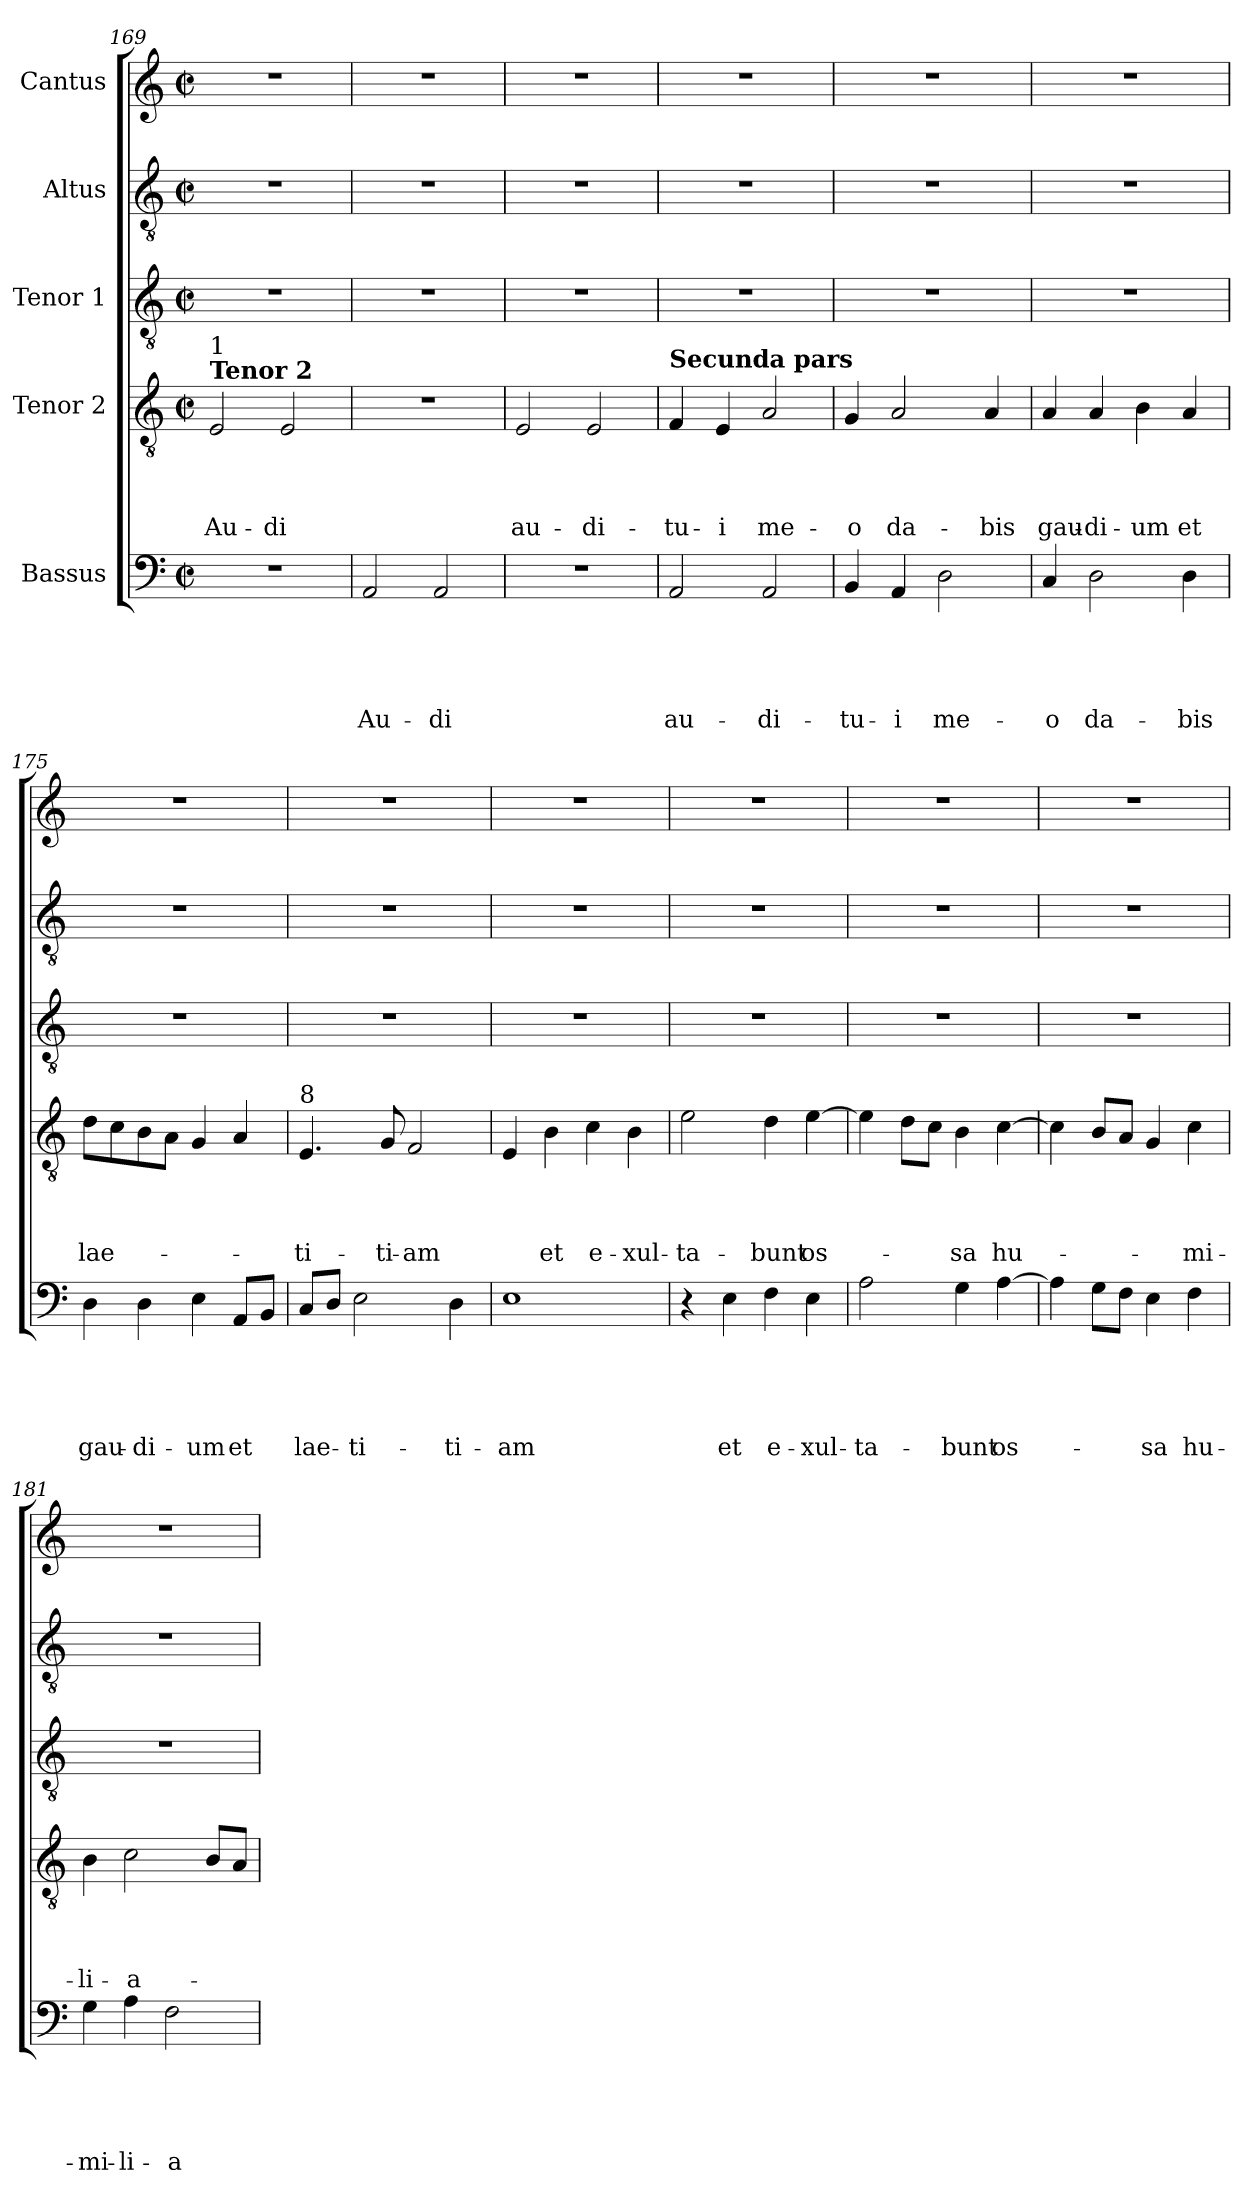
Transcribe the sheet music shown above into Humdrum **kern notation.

**kern	**text	**text	**text	**text	**text	**kern	**text	**text	**text	**text	**kern	**kern	**kern
*part5	*part5	*part5	*part5	*part5	*part5	*part4	*part4	*part4	*part4	*part4	*part3	*part2	*part1
*staff5	*staff5	*staff5	*staff5	*staff5	*staff5	*staff4	*staff4	*staff4	*staff4	*staff4	*staff3	*staff2	*staff1
*I"Bassus	*	*	*	*	*	*I"Tenor 2	*	*	*	*	*I"Tenor 1	*I"Altus	*I"Cantus
!!LO:LB:g=z
*clefF4	*	*	*	*	*	*clefGv2	*	*	*	*	*clefGv2	*clefGv2	*clefG2
*k[]	*	*	*	*	*	*k[]	*	*	*	*	*k[]	*k[]	*k[]
*C:	*	*	*	*	*	*C:	*	*	*	*	*C:	*C:	*C:
*M2/2	*	*	*	*	*	*M2/2	*	*	*	*	*M2/2	*M2/2	*M2/2
*met(c|)	*	*	*	*	*	*met(c|)	*	*	*	*	*met(c|)	*met(c|)	*met(c|)
=169X1	=169X1	=169X1	=169X1	=169X1	=169X1	=169X1	=169X1	=169X1	=169X1	=169X1	=169X1	=169X1	=169X1
!	!	!	!	!	!	!LO:TX:a:B:t=Tenor 2	!	!	!	!	!	!	!
!	!	!	!	!	!	!LO:TX:a:t=1	!	!	!	!	!	!	!
!	!	!	!	!	!	!	!	!	!	!LO:LY:b	!	!	!
1r	.	.	.	.	.	2E/	.	.	.	Au-	1r	1r	1r
!	!	!	!	!	!	!	!	!	!	!LO:LY:b	!	!	!
.	.	.	.	.	.	2E/	.	.	.	-di	.	.	.
=170	=170	=170	=170	=170	=170	=170	=170	=170	=170	=170	=170	=170	=170
!	!	!	!	!	!LO:LY:b	!	!	!	!	!	!	!	!
2AA/	.	.	.	.	Au-	1r	.	.	.	.	1r	1r	1r
!	!	!	!	!	!LO:LY:b	!	!	!	!	!	!	!	!
2AA/	.	.	.	.	-di	.	.	.	.	.	.	.	.
=171	=171	=171	=171	=171	=171	=171	=171	=171	=171	=171	=171	=171	=171
!	!	!	!	!	!	!	!	!	!	!LO:LY:b	!	!	!
1r	.	.	.	.	.	2E/	.	.	.	au-	1r	1r	1r
!	!	!	!	!	!	!	!	!	!	!LO:LY:b	!	!	!
.	.	.	.	.	.	2E/	.	.	.	-di-	.	.	.
=172	=172	=172	=172	=172	=172	=172	=172	=172	=172	=172	=172	=172	=172
!	!	!	!	!	!	!LO:TX:a:B:t=Secunda pars	!	!	!	!	!	!	!
!	!	!	!	!	!LO:LY:b	!	!	!	!	!LO:LY:b	!	!	!
2AA/	.	.	.	.	au-	4F/	.	.	.	-tu-	1r	1r	1r
!	!	!	!	!	!	!	!	!	!	!LO:LY:b	!	!	!
.	.	.	.	.	.	4E/	.	.	.	-i	.	.	.
!	!	!	!	!	!LO:LY:b	!	!	!	!	!LO:LY:b	!	!	!
2AA/	.	.	.	.	-di-	2A/	.	.	.	me-	.	.	.
=173	=173	=173	=173	=173	=173	=173	=173	=173	=173	=173	=173	=173	=173
!	!	!	!	!	!LO:LY:b	!	!	!	!	!LO:LY:b	!	!	!
4BB/	.	.	.	.	-tu-	4G/	.	.	.	-o	1r	1r	1r
!	!	!	!	!	!LO:LY:b	!	!	!	!	!LO:LY:b	!	!	!
4AA/	.	.	.	.	-i	2A/	.	.	.	da-	.	.	.
!	!	!	!	!	!LO:LY:b	!	!	!	!	!	!	!	!
2D\	.	.	.	.	me-	.	.	.	.	.	.	.	.
!	!	!	!	!	!	!	!	!	!	!LO:LY:b	!	!	!
.	.	.	.	.	.	4A/	.	.	.	-bis	.	.	.
=174	=174	=174	=174	=174	=174	=174	=174	=174	=174	=174	=174	=174	=174
!	!	!	!	!	!LO:LY:b	!	!	!	!	!LO:LY:b	!	!	!
4C/	.	.	.	.	-o	4A/	.	.	.	gau-	1r	1r	1r
!	!	!	!	!	!LO:LY:b	!	!	!	!	!LO:LY:b	!	!	!
2D\	.	.	.	.	da-	4A/	.	.	.	-di-	.	.	.
!	!	!	!	!	!	!	!	!	!	!LO:LY:b	!	!	!
.	.	.	.	.	.	4B\	.	.	.	-um	.	.	.
!	!	!	!	!	!LO:LY:b	!	!	!	!	!LO:LY:b	!	!	!
4D\	.	.	.	.	-bis	4A/	.	.	.	et	.	.	.
=175	=175	=175	=175	=175	=175	=175	=175	=175	=175	=175	=175	=175	=175
!	!	!	!	!	!LO:LY:b	!	!	!	!	!LO:LY:b	!	!	!
4D\	.	.	.	.	gau-	8d\L	.	.	.	lae-	1r	1r	1r
.	.	.	.	.	.	8c\	.	.	.	.	.	.	.
!	!	!	!	!	!LO:LY:b	!	!	!	!	!	!	!	!
4D\	.	.	.	.	-di-	8B\	.	.	.	.	.	.	.
.	.	.	.	.	.	8A\J	.	.	.	.	.	.	.
!	!	!	!	!	!LO:LY:b	!	!	!	!	!	!	!	!
4E\	.	.	.	.	-um	4G/	.	.	.	.	.	.	.
!	!	!	!	!	!LO:LY:b	!	!	!	!	!	!	!	!
8AA/L	.	.	.	.	et	4A/	.	.	.	.	.	.	.
8BB/J	.	.	.	.	.	.	.	.	.	.	.	.	.
!!LO:LB:g=z
=176	=176	=176	=176	=176	=176	=176	=176	=176	=176	=176	=176	=176	=176
!	!	!	!	!	!	!LO:TX:a:t=8	!	!	!	!	!	!	!
!	!	!	!	!	!LO:LY:b	!	!	!	!	!LO:LY:b	!	!	!
8C/L	.	.	.	.	lae-	4.E/	.	.	.	-ti-	1r	1r	1r
8D/J	.	.	.	.	.	.	.	.	.	.	.	.	.
!	!	!	!	!	!LO:LY:b	!	!	!	!	!	!	!	!
2E\	.	.	.	.	-ti-	.	.	.	.	.	.	.	.
!	!	!	!	!	!	!	!	!	!	!LO:LY:b	!	!	!
.	.	.	.	.	.	8G/	.	.	.	-ti-	.	.	.
!	!	!	!	!	!	!	!	!	!	!LO:LY:b	!	!	!
.	.	.	.	.	.	2F/	.	.	.	-am	.	.	.
!	!	!	!	!	!LO:LY:b	!	!	!	!	!	!	!	!
4D\	.	.	.	.	-ti-	.	.	.	.	.	.	.	.
=177	=177	=177	=177	=177	=177	=177	=177	=177	=177	=177	=177	=177	=177
!	!	!	!	!	!LO:LY:b	!	!	!	!	!	!	!	!
1E	.	.	.	.	-am	4E/	.	.	.	.	1r	1r	1r
!	!	!	!	!	!	!	!	!	!	!LO:LY:b	!	!	!
.	.	.	.	.	.	4B\	.	.	.	et	.	.	.
!	!	!	!	!	!	!	!	!	!	!LO:LY:b	!	!	!
.	.	.	.	.	.	4c\	.	.	.	e-	.	.	.
!	!	!	!	!	!	!	!	!	!	!LO:LY:b	!	!	!
.	.	.	.	.	.	4B\	.	.	.	-xul-	.	.	.
=178	=178	=178	=178	=178	=178	=178	=178	=178	=178	=178	=178	=178	=178
!	!	!	!	!	!	!	!	!	!	!LO:LY:b	!	!	!
4r	.	.	.	.	.	2e\	.	.	.	-ta-	1r	1r	1r
!	!	!	!	!	!LO:LY:b	!	!	!	!	!	!	!	!
4E\	.	.	.	.	et	.	.	.	.	.	.	.	.
!	!	!	!	!	!LO:LY:b	!	!	!	!	!LO:LY:b	!	!	!
4F\	.	.	.	.	e-	4d\	.	.	.	-bunt	.	.	.
!	!	!	!	!	!LO:LY:b	!	!	!	!	!LO:LY:b	!	!	!
4E\	.	.	.	.	-xul-	[4e\	.	.	.	os-	.	.	.
=179	=179	=179	=179	=179	=179	=179	=179	=179	=179	=179	=179	=179	=179
!	!	!	!	!	!LO:LY:b	!	!	!	!	!	!	!	!
2A\	.	.	.	.	-ta-	4e\]	.	.	.	.	1r	1r	1r
.	.	.	.	.	.	8d\L	.	.	.	.	.	.	.
.	.	.	.	.	.	8c\J	.	.	.	.	.	.	.
!	!	!	!	!	!LO:LY:b	!	!	!	!	!LO:LY:b	!	!	!
4G\	.	.	.	.	-bunt	4B\	.	.	.	-sa	.	.	.
!	!	!	!	!	!LO:LY:b	!	!	!	!	!LO:LY:b	!	!	!
[4A\	.	.	.	.	os-	[4c\	.	.	.	hu-	.	.	.
=180	=180	=180	=180	=180	=180	=180	=180	=180	=180	=180	=180	=180	=180
4A\]	.	.	.	.	.	4c\]	.	.	.	.	1r	1r	1r
8G\L	.	.	.	.	.	8B/L	.	.	.	.	.	.	.
8F\J	.	.	.	.	.	8A/J	.	.	.	.	.	.	.
!	!	!	!	!	!LO:LY:b	!	!	!	!	!	!	!	!
4E\	.	.	.	.	-sa	4G/	.	.	.	.	.	.	.
!	!	!	!	!	!LO:LY:b	!	!	!	!	!LO:LY:b	!	!	!
4F\	.	.	.	.	hu-	4c\	.	.	.	-mi-	.	.	.
=181	=181	=181	=181	=181	=181	=181	=181	=181	=181	=181	=181	=181	=181
!	!	!	!	!	!LO:LY:b	!	!	!	!	!LO:LY:b	!	!	!
4G\	.	.	.	.	-mi-	4B\	.	.	.	-li-	1r	1r	1r
!	!	!	!	!	!LO:LY:b	!	!	!	!	!LO:LY:b	!	!	!
4A\	.	.	.	.	-li-	2c\	.	.	.	-a-	.	.	.
!	!	!	!	!	!LO:LY:b	!	!	!	!	!	!	!	!
2F\	.	.	.	.	-a-	.	.	.	.	.	.	.	.
.	.	.	.	.	.	8B/L	.	.	.	.	.	.	.
.	.	.	.	.	.	8A/J	.	.	.	.	.	.	.
=	=	=	=	=	=	=	=	=	=	=	=	=	=
*-	*-	*-	*-	*-	*-	*-	*-	*-	*-	*-	*-	*-	*-
